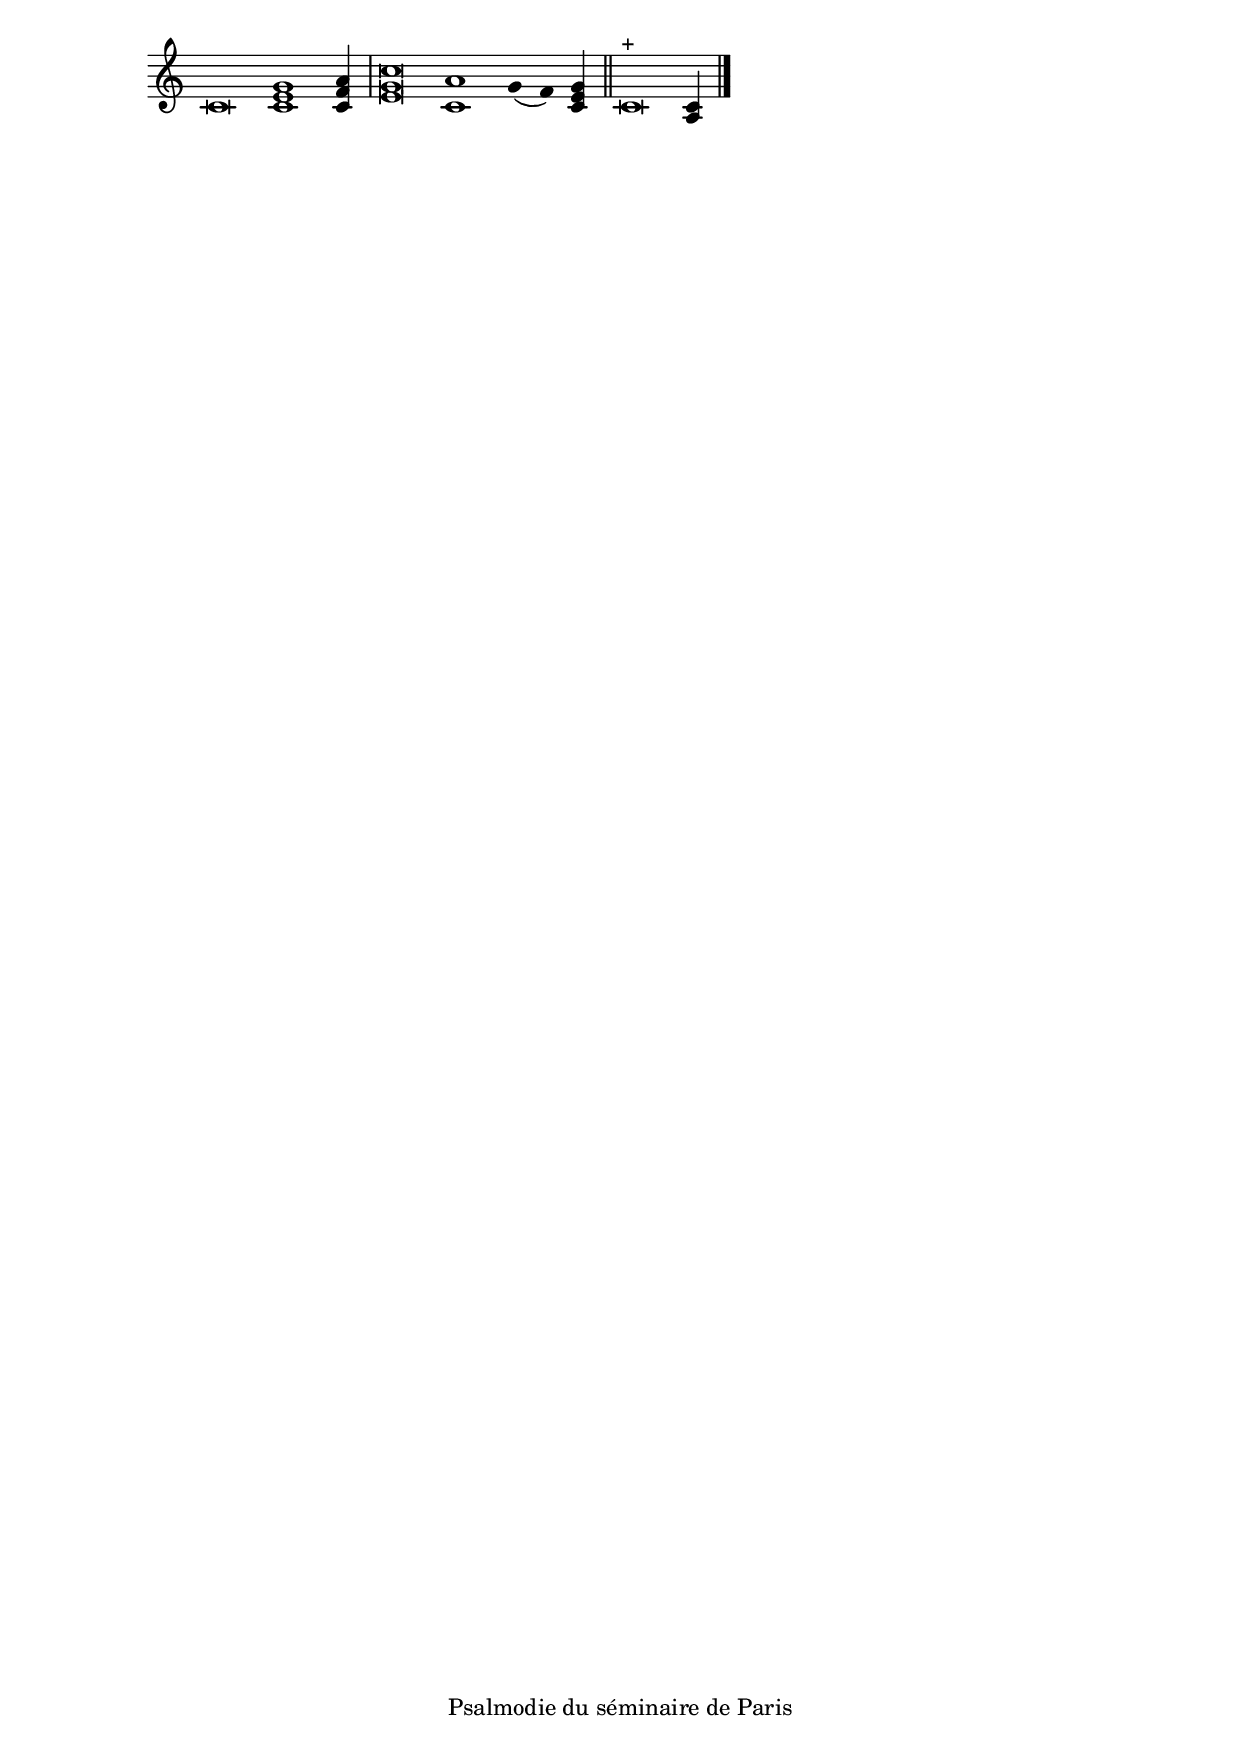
\version "2.20.0"
\language "italiano"

stemOff = \hide Staff.Stem
stemOn  = \undo \stemOff

\header {
  %title = "Psaume 134 (lundi IV, laudes)"
  %tagline = ##f
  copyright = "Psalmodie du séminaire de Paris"
}

\score {
  \new Staff \with { \remove "Time_signature_engraver" }
  \relative
  {
    \key do \major
    \cadenzaOn
    \stemOff do'\breve <do mi sol>1 \stemOn <do fa la>4
    \bar "|"
    \stemOff <mi sol do>\breve <do la'>1 sol'4( fa) \stemOn <do mi sol>4
    \bar "||"
    \stemOff do\breve^\markup{ + } \stemOn <la do>4
    \bar "|."
  }
}